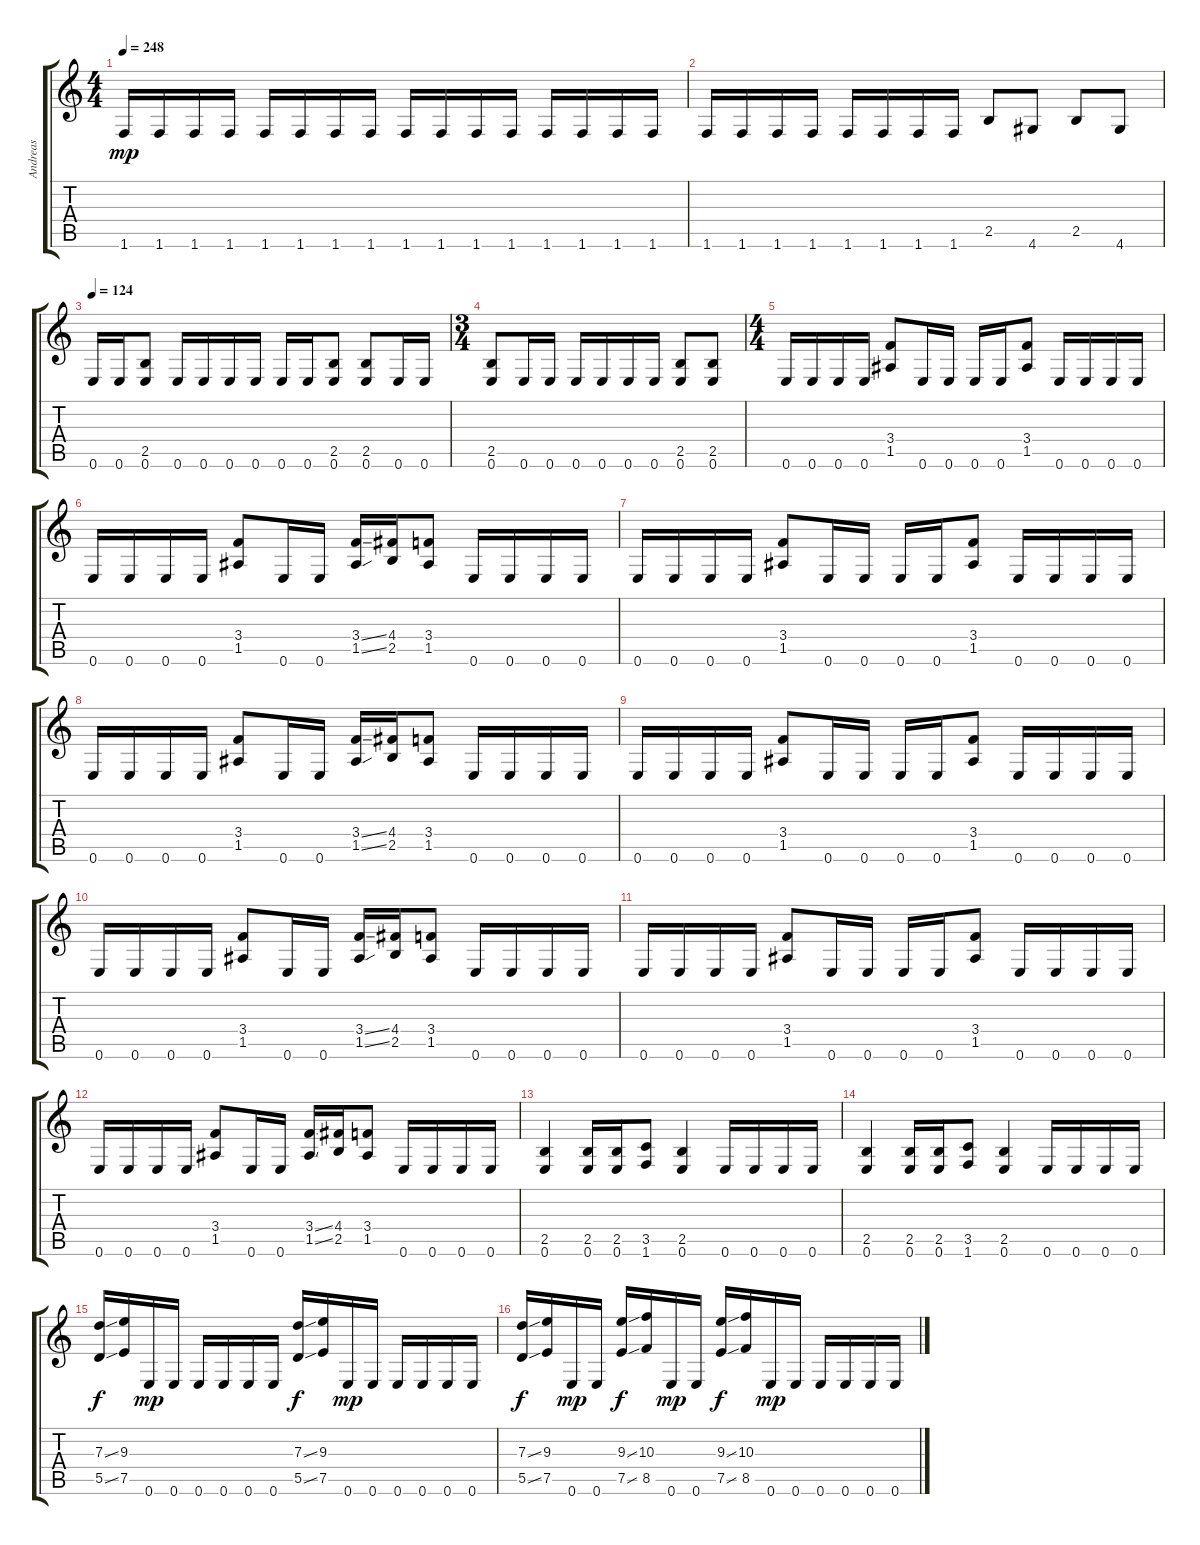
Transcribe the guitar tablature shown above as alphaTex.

\track ("Andreas" "Andreas") {instrument overdrivenguitar}
\staff {score tabs}
\tuning (E4 B3 G3 D3 A2 E2) {hide}
\ts (4 4)
\tempo 248
\clef g2
\ks c
1.6.16{dy mp} 1.6.16 1.6.16 1.6.16 1.6.16 1.6.16 1.6.16 1.6.16 1.6.16 1.6.16 1.6.16 1.6.16 1.6.16 1.6.16 1.6.16 1.6.16 |
1.6.16 1.6.16 1.6.16 1.6.16 1.6.16 1.6.16 1.6.16 1.6.16 2.5.8 4.6.8 2.5.8 4.6.8 |
\tempo 124
0.6.16 0.6.16 (2.5 0.6).8 0.6.16 0.6.16 0.6.16 0.6.16 0.6.16 0.6.16 (2.5 0.6).8 (2.5 0.6).8 0.6.16 0.6.16 |
\ts (3 4)
(2.5 0.6).8 0.6.16 0.6.16 0.6.16 0.6.16 0.6.16 0.6.16 (2.5 0.6).8 (2.5 0.6).8 |
\ts (4 4)
0.6.16 0.6.16 0.6.16 0.6.16 (3.4 1.5).8 0.6.16 0.6.16 0.6.16 0.6.16 (3.4 1.5).8 0.6.16 0.6.16 0.6.16 0.6.16 |
0.6.16 0.6.16 0.6.16 0.6.16 (3.4 1.5).8 0.6.16 0.6.16 (3.4{ss} 1.5{ss}).16 (4.4 2.5).16 (3.4 1.5).8 0.6.16 0.6.16 0.6.16 0.6.16 |
0.6.16 0.6.16 0.6.16 0.6.16 (3.4 1.5).8 0.6.16 0.6.16 0.6.16 0.6.16 (3.4 1.5).8 0.6.16 0.6.16 0.6.16 0.6.16 |
0.6.16 0.6.16 0.6.16 0.6.16 (3.4 1.5).8 0.6.16 0.6.16 (3.4{ss} 1.5{ss}).16 (4.4 2.5).16 (3.4 1.5).8 0.6.16 0.6.16 0.6.16 0.6.16 |
0.6.16 0.6.16 0.6.16 0.6.16 (3.4 1.5).8 0.6.16 0.6.16 0.6.16 0.6.16 (3.4 1.5).8 0.6.16 0.6.16 0.6.16 0.6.16 |
0.6.16 0.6.16 0.6.16 0.6.16 (3.4 1.5).8 0.6.16 0.6.16 (3.4{ss} 1.5{ss}).16 (4.4 2.5).16 (3.4 1.5).8 0.6.16 0.6.16 0.6.16 0.6.16 |
0.6.16 0.6.16 0.6.16 0.6.16 (3.4 1.5).8 0.6.16 0.6.16 0.6.16 0.6.16 (3.4 1.5).8 0.6.16 0.6.16 0.6.16 0.6.16 |
0.6.16 0.6.16 0.6.16 0.6.16 (3.4 1.5).8 0.6.16 0.6.16 (3.4{ss} 1.5{ss}).16 (4.4 2.5).16 (3.4 1.5).8 0.6.16 0.6.16 0.6.16 0.6.16 |
(2.5 0.6).4 (2.5 0.6).16 (2.5 0.6).16 (3.5 1.6).8 (2.5 0.6).4 0.6.16 0.6.16 0.6.16 0.6.16 |
(2.5 0.6).4 (2.5 0.6).16 (2.5 0.6).16 (3.5 1.6).8 (2.5 0.6).4 0.6.16 0.6.16 0.6.16 0.6.16 |
(7.3{ss} 5.5{ss}).16{dy f} (9.3 7.5).16 0.6.16{dy mp} 0.6.16 0.6.16 0.6.16 0.6.16 0.6.16 (7.3{ss} 5.5{ss}).16{dy f} (9.3 7.5).16 0.6.16{dy mp} 0.6.16 0.6.16 0.6.16 0.6.16 0.6.16 |
(7.3{ss} 5.5{ss}).16{dy f} (9.3 7.5).16 0.6.16{dy mp} 0.6.16 (9.3{ss} 7.5{ss}).16{dy f} (10.3 8.5).16 0.6.16{dy mp} 0.6.16 (9.3{ss} 7.5{ss}).16{dy f} (10.3 8.5).16 0.6.16{dy mp} 0.6.16 0.6.16 0.6.16 0.6.16 0.6.16
